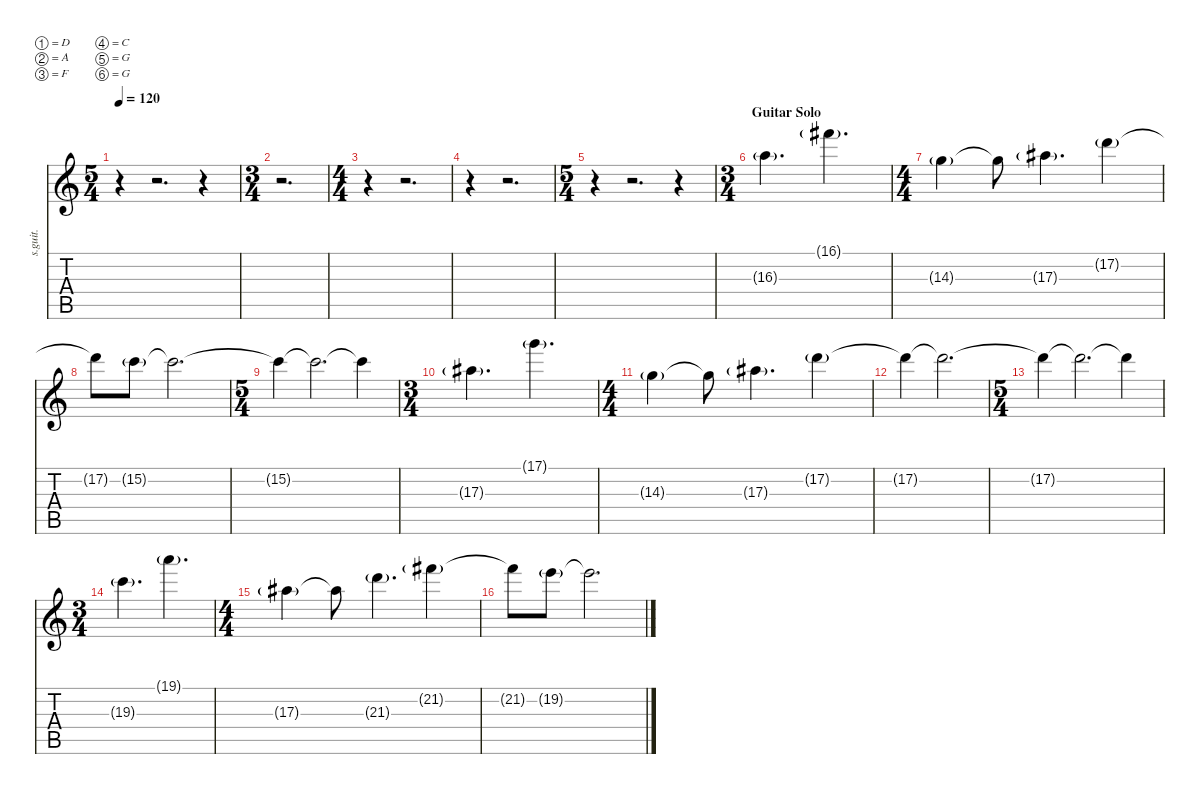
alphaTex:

\defaultSystemsLayout 4
\hideDynamics
\bracketExtendMode nobrackets
\track ("FX 2" "s.guit.") {instrument stringensemble1}
\staff {score tabs}
\tuning (D4 A3 F3 C3 G2 G1)
\displaytranspose 12
\ts (5 4)
\beaming (8 2 2 2 2)
\tempo 120
\clef g2
\ks c
r.4{dy f} r.2{d} r.4 |
\ts (3 4)
\beaming (8 2 2 2 2)
r.2{d} |
\ts (4 4)
\beaming (8 2 2 2 2)
r.4 r.2{d} |
r.4 r.2{d} |
\ts (5 4)
\beaming (8 2 2 2 2)
r.4 r.2{d} r.4 |
\ts (3 4)
\beaming (8 2 2 2 2)
\section ("" "Guitar Solo")
16.3{g}.4{d lyrics (0 "") lyrics (1 "") lyrics (2 "") lyrics (3 "") lyrics (4 "")} 16.1{g acc #}.4{d lyrics (0 "") lyrics (1 "") lyrics (2 "") lyrics (3 "") lyrics (4 "")} |
\ts (4 4)
\beaming (8 2 2 2 2)
14.3{g}.4{lyrics (0 "") lyrics (1 "") lyrics (2 "") lyrics (3 "") lyrics (4 "")} 14.3{t}.8{lyrics (0 "") lyrics (1 "") lyrics (2 "") lyrics (3 "") lyrics (4 "")} 17.3{g acc #}.4{d lyrics (0 "") lyrics (1 "") lyrics (2 "") lyrics (3 "") lyrics (4 "")} 17.2{g}.4{lyrics (0 "") lyrics (1 "") lyrics (2 "") lyrics (3 "") lyrics (4 "")} |
17.2{t}.8{lyrics (0 "") lyrics (1 "") lyrics (2 "") lyrics (3 "") lyrics (4 "") dy mf} 15.2{g}.8{lyrics (0 "") lyrics (1 "") lyrics (2 "") lyrics (3 "") lyrics (4 "") dy f} 15.2{t}.2{d lyrics (0 "") lyrics (1 "") lyrics (2 "") lyrics (3 "") lyrics (4 "")} |
\ts (5 4)
\beaming (8 2 2 2 2)
15.2{t}.4{lyrics (0 "") lyrics (1 "") lyrics (2 "") lyrics (3 "") lyrics (4 "")} 15.2{t}.2{d lyrics (0 "") lyrics (1 "") lyrics (2 "") lyrics (3 "") lyrics (4 "")} 15.2{t}.4{lyrics (0 "") lyrics (1 "") lyrics (2 "") lyrics (3 "") lyrics (4 "")} |
\ts (3 4)
\beaming (8 2 2 2 2)
17.3{g acc #}.4{d lyrics (0 "") lyrics (1 "") lyrics (2 "") lyrics (3 "") lyrics (4 "")} 17.1{g}.4{d lyrics (0 "") lyrics (1 "") lyrics (2 "") lyrics (3 "") lyrics (4 "")} |
\ts (4 4)
\beaming (8 2 2 2 2)
14.3{g}.4{lyrics (0 "") lyrics (1 "") lyrics (2 "") lyrics (3 "") lyrics (4 "")} 14.3{t}.8{lyrics (0 "") lyrics (1 "") lyrics (2 "") lyrics (3 "") lyrics (4 "")} 17.3{g acc #}.4{d lyrics (0 "") lyrics (1 "") lyrics (2 "") lyrics (3 "") lyrics (4 "")} 17.2{g}.4{lyrics (0 "") lyrics (1 "") lyrics (2 "") lyrics (3 "") lyrics (4 "")} |
17.2{t}.4{lyrics (0 "") lyrics (1 "") lyrics (2 "") lyrics (3 "") lyrics (4 "") dy mf} 17.2{t}.2{d lyrics (0 "") lyrics (1 "") lyrics (2 "") lyrics (3 "") lyrics (4 "") dy f} |
\ts (5 4)
\beaming (8 2 2 2 2)
17.2{t}.4{lyrics (0 "") lyrics (1 "") lyrics (2 "") lyrics (3 "") lyrics (4 "")} 17.2{t}.2{d lyrics (0 "") lyrics (1 "") lyrics (2 "") lyrics (3 "") lyrics (4 "")} 17.2{t}.4{lyrics (0 "") lyrics (1 "") lyrics (2 "") lyrics (3 "") lyrics (4 "")} |
\ts (3 4)
\beaming (8 2 2 2 2)
19.3{g}.4{d lyrics (0 "") lyrics (1 "") lyrics (2 "") lyrics (3 "") lyrics (4 "")} 19.1{g}.4{d lyrics (0 "") lyrics (1 "") lyrics (2 "") lyrics (3 "") lyrics (4 "")} |
\ts (4 4)
\beaming (8 2 2 2 2)
17.3{g acc #}.4{lyrics (0 "") lyrics (1 "") lyrics (2 "") lyrics (3 "") lyrics (4 "")} 17.3{t acc #}.8{lyrics (0 "") lyrics (1 "") lyrics (2 "") lyrics (3 "") lyrics (4 "")} 21.3{g}.4{d lyrics (0 "") lyrics (1 "") lyrics (2 "") lyrics (3 "") lyrics (4 "")} 21.2{g acc #}.4{lyrics (0 "") lyrics (1 "") lyrics (2 "") lyrics (3 "") lyrics (4 "")} |
21.2{t acc #}.8{lyrics (0 "") lyrics (1 "") lyrics (2 "") lyrics (3 "") lyrics (4 "") dy mf} 19.2{g}.8{lyrics (0 "") lyrics (1 "") lyrics (2 "") lyrics (3 "") lyrics (4 "") dy f} 19.2{t}.2{d lyrics (0 "") lyrics (1 "") lyrics (2 "") lyrics (3 "") lyrics (4 "")}
